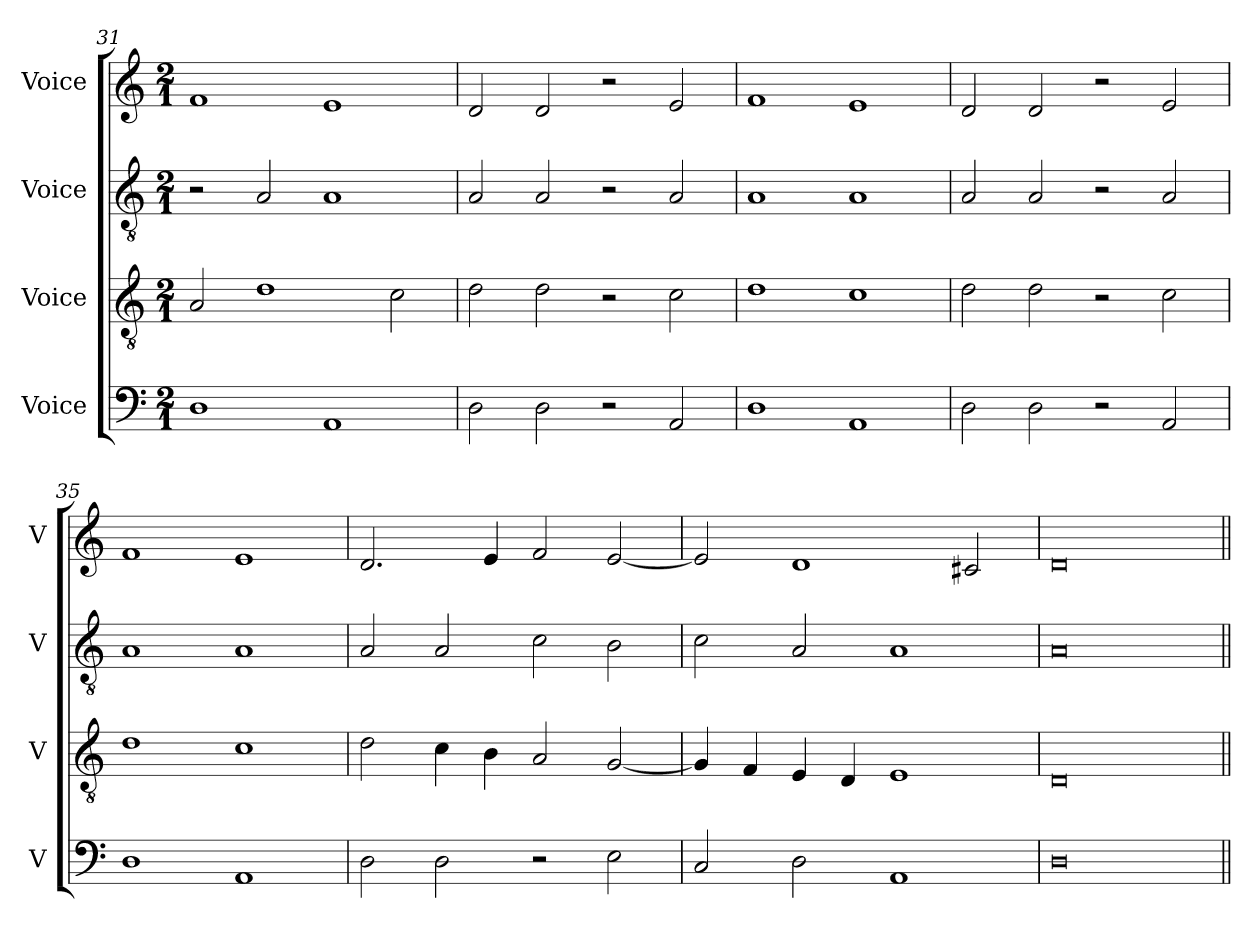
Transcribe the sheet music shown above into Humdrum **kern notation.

**kern	**kern	**kern	**kern
*part4	*part3	*part2	*part1
*staff4	*staff3	*staff2	*staff1
*I"Voice	*I"Voice	*I"Voice	*I"Voice
*I'V	*I'V	*I'V	*I'V
*clefF4	*clefGv2	*clefGv2	*clefG2
*k[]	*k[]	*k[]	*k[]
*M2/1	*M2/1	*M2/1	*M2/1
=31	=31	=31	=31
1D	2A/	2r	1f
.	1d	2A/	.
1AA	.	1A	1e
.	2c\	.	.
=32	=32	=32	=32
2D\	2d\	2A/	2d/
2D\	2d\	2A/	2d/
2r	2r	2r	2r
2AA/	2c\	2A/	2e/
=33	=33	=33	=33
1D	1d	1A	1f
1AA	1c	1A	1e
!!LO:LB:g=z
=34	=34	=34	=34
2D\	2d\	2A/	2d/
2D\	2d\	2A/	2d/
2r	2r	2r	2r
2AA/	2c\	2A/	2e/
=35	=35	=35	=35
1D	1d	1A	1f
1AA	1c	1A	1e
=36	=36	=36	=36
2D\	2d\	2A/	2.d/
2D\	4c\	2A/	.
.	4B\	.	4e/
2r	2A/	2c\	2f/
2E\	[2G/	2B\	[2e/
=37	=37	=37	=37
2C/	4G/]	2c\	2e/]
.	4F/	.	.
2D\	4E/	2A/	1d
.	4D/	.	.
1AA	1E	1A	.
.	.	.	2c#X/
!!LO:LB:g=z
=38	=38	=38	=38
0D	0D	0A	0d
=||	=||	=||	=||
*-	*-	*-	*-
